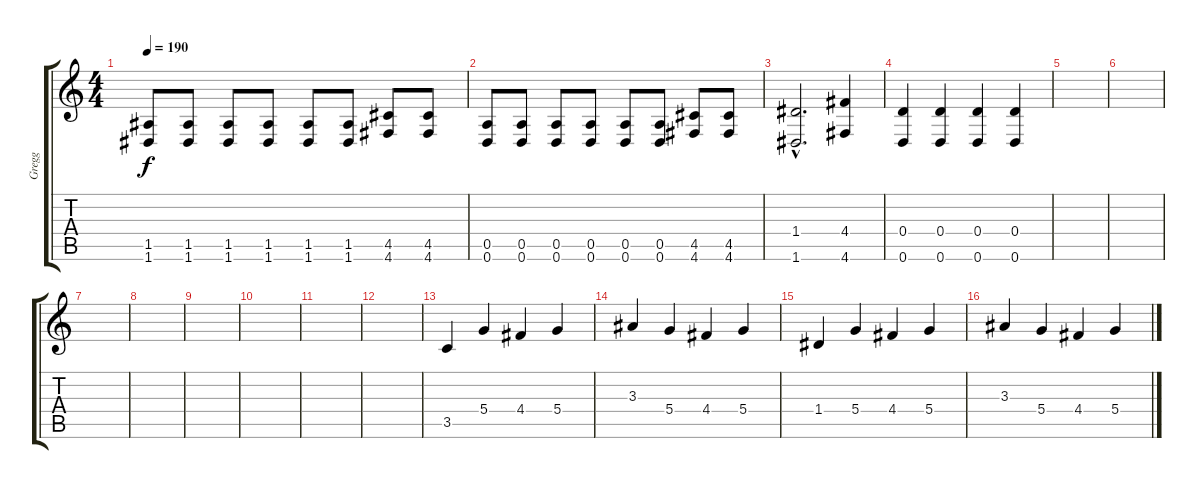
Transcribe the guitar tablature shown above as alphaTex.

\track ("Gregg" "Gregg") {instrument overdrivenguitar}
\staff {score tabs}
\tuning (E4 B3 G3 D3 A2 D2) {hide}
\ts (4 4)
\tempo 190
\clef g2
\ks c
(1.5 1.6).8{dy f} (1.5 1.6).8 (1.5 1.6).8 (1.5 1.6).8 (1.5 1.6).8 (1.5 1.6).8 (4.5 4.6).8 (4.5 4.6).8 |
(0.5 0.6).8 (0.5 0.6).8 (0.5 0.6).8 (0.5 0.6).8 (0.5 0.6).8 (0.5 0.6).8 (4.5 4.6).8 (4.5 4.6).8 |
(1.4{hac} 1.6{hac}).2{d} (4.4 4.6).4 |
(0.4 0.6).4 (0.4 0.6).4 (0.4 0.6).4 (0.4 0.6).4 |
|
|
|
|
|
|
|
|
3.5.4 5.4.4 4.4.4 5.4.4 |
3.3.4 5.4.4 4.4.4 5.4.4 |
1.4.4 5.4.4 4.4.4 5.4.4 |
3.3.4 5.4.4 4.4.4 5.4.4
